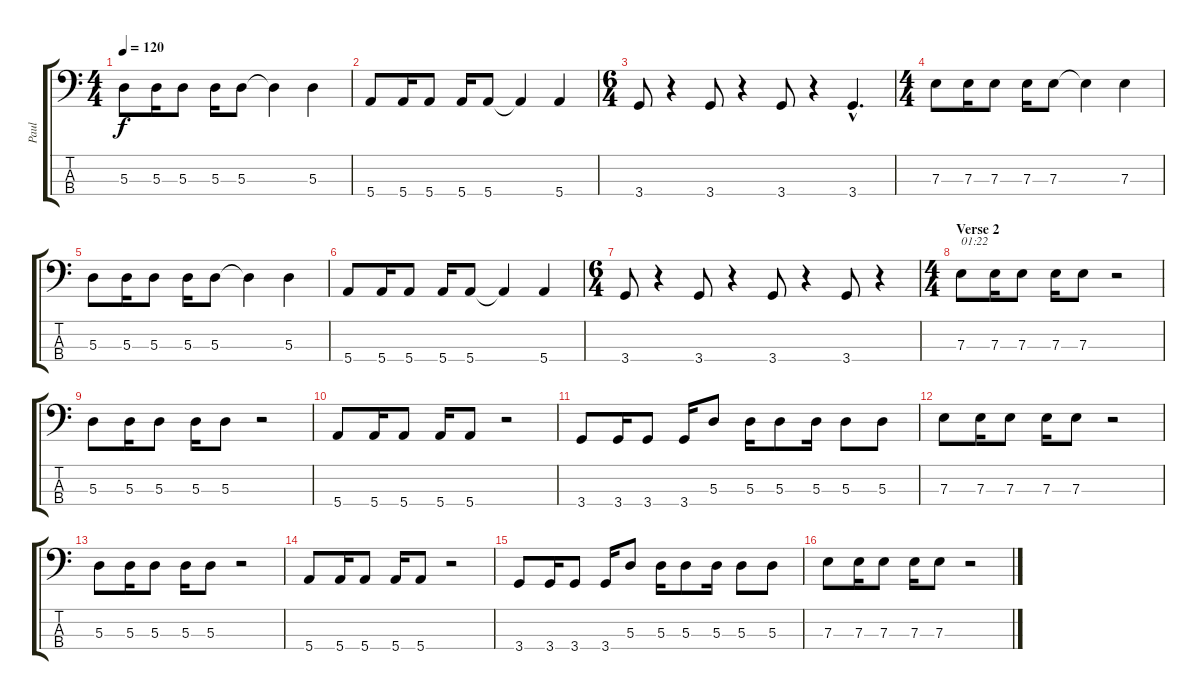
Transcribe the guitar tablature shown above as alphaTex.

\track ("Paul" "Paul") {instrument electricbasspick}
\staff {score tabs}
\tuning (G2 D2 A1 E1) {hide}
\ts (4 4)
\tempo 120
\clef f4
\ks c
5.3.8{dy f} 5.3.16 5.3.8 5.3.16 5.3.8 5.3{t}.4 5.3.4 |
5.4.8 5.4.16 5.4.8 5.4.16 5.4.8 5.4{t}.4 5.4.4 |
\ts (6 4)
3.4.8 r.4 3.4.8 r.4 3.4.8 r.4 3.4{hac}.4{d} |
\ts (4 4)
7.3.8 7.3.16 7.3.8 7.3.16 7.3.8 7.3{t}.4 7.3.4 |
5.3.8 5.3.16 5.3.8 5.3.16 5.3.8 5.3{t}.4 5.3.4 |
5.4.8 5.4.16 5.4.8 5.4.16 5.4.8 5.4{t}.4 5.4.4 |
\ts (6 4)
3.4.8 r.4 3.4.8 r.4 3.4.8 r.4 3.4.8 r.4 |
\ts (4 4)
\section ("" "Verse 2")
7.3.8{txt "01:22"} 7.3.16 7.3.8 7.3.16 7.3.8 r.2 |
5.3.8 5.3.16 5.3.8 5.3.16 5.3.8 r.2 |
5.4.8 5.4.16 5.4.8 5.4.16 5.4.8 r.2 |
3.4.8 3.4.16 3.4.8 3.4.16 5.3.8 5.3.16 5.3.8 5.3.16 5.3.8 5.3.8 |
7.3.8 7.3.16 7.3.8 7.3.16 7.3.8 r.2 |
5.3.8 5.3.16 5.3.8 5.3.16 5.3.8 r.2 |
5.4.8 5.4.16 5.4.8 5.4.16 5.4.8 r.2 |
3.4.8 3.4.16 3.4.8 3.4.16 5.3.8 5.3.16 5.3.8 5.3.16 5.3.8 5.3.8 |
7.3.8 7.3.16 7.3.8 7.3.16 7.3.8 r.2
